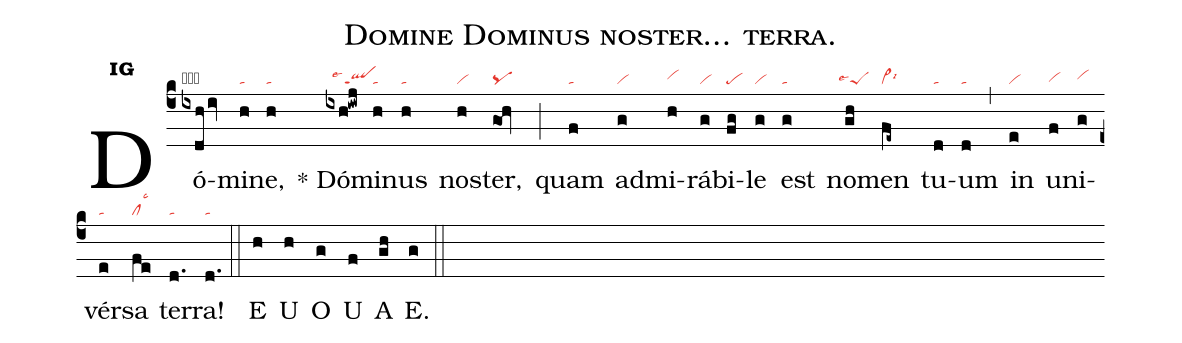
name:Domine Dominus noster... terra.;
office-part:an;
mode:1g;
nabc-lines:1;
%%
initial-style: 0;
name: Domine Dominus noster...terra;
mode: 1;
office-part: Antiphona;
annotation: Ant.;
annotation: i g;
nabc-lines: 1;
%%
(c4) Dó(ixdh/iv|ob////scG-1)mi(h|ta)ne,(h|ta) <sp>*</sp> Dó(ixh!iwj|//qlppt1lse4)mi(h|ta)nus(h|ta) nos(h|vi)ter,(goh|pq) (;) quam(f|ta) ad(g|vi)mi(h|vihh)rá(g|vi)bi(fg|pe)le(g|vi) est(g|ta) no(gh|``peSlse4)men(fe~|vi>lsi6) tu(d|ta)um(d|ta) (,) in(e|vi) u(f|vihg)ni(g|vihh)vér(e|ta)sa(fe|cllsc3) ter(d.|ta)ra!(d.|ta) (::)
<eu>E(h) U(h) O(g) U(f) A(gh) E.(g) </eu> (::)
